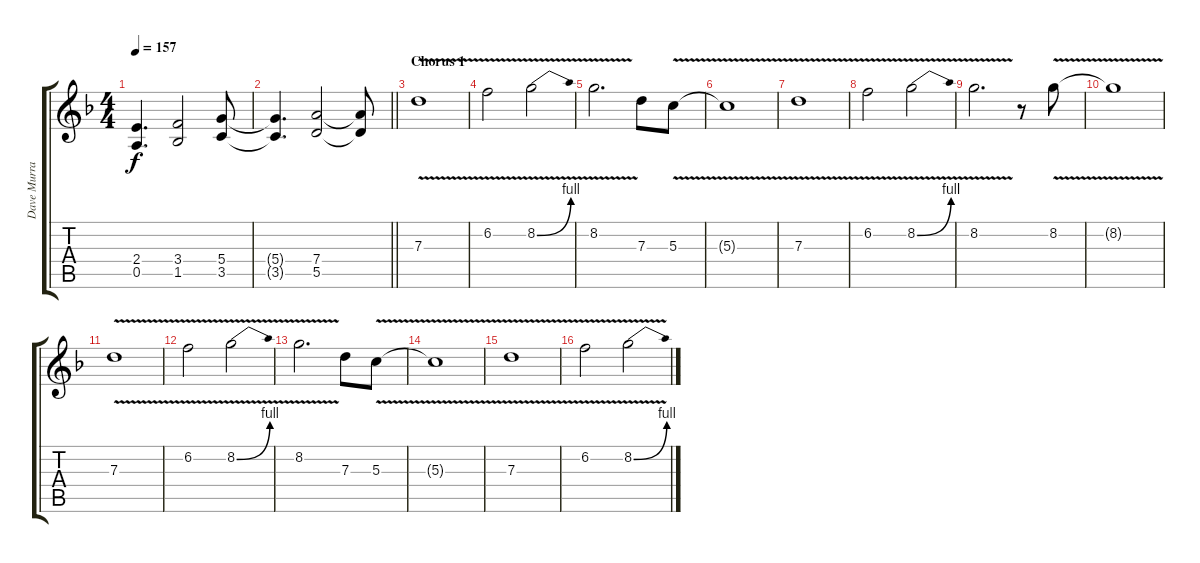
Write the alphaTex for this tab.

\track ("Dave Murray" "Dave Murra") {instrument overdrivenguitar}
\staff {score tabs}
\tuning (E4 B3 G3 D3 A2 E2) {hide}
\ts (4 4)
\tempo 157
\clef g2
\ks f
(2.4 0.5).4{d dy f} (3.4 1.5).2 (5.4 3.5).8 |
\barLineRight lightlight
(5.4{t} 3.5{t}).4{d} (7.4 5.5).2 (7.4{t} 5.5{t}).8 |
\section ("" "Chorus 1")
7.3{v}.1 |
6.2{v}.2 8.2{be (bend 0 0 60 4) v}.2 |
8.2{v}.2{d} 7.3.8 5.3{v}.8 |
5.3{t}.1 |
7.3{v}.1 |
6.2{v}.2 8.2{be (bend 0 0 60 4) v}.2 |
8.2{v}.2{d} r.8 8.2{v}.8 |
8.2{t}.1 |
7.3{v}.1 |
6.2{v}.2 8.2{be (bend 0 0 60 4) v}.2 |
8.2{v}.2{d} 7.3.8 5.3{v}.8 |
5.3{t}.1 |
7.3{v}.1 |
6.2{v}.2 8.2{be (bend 0 0 60 4) v}.2
